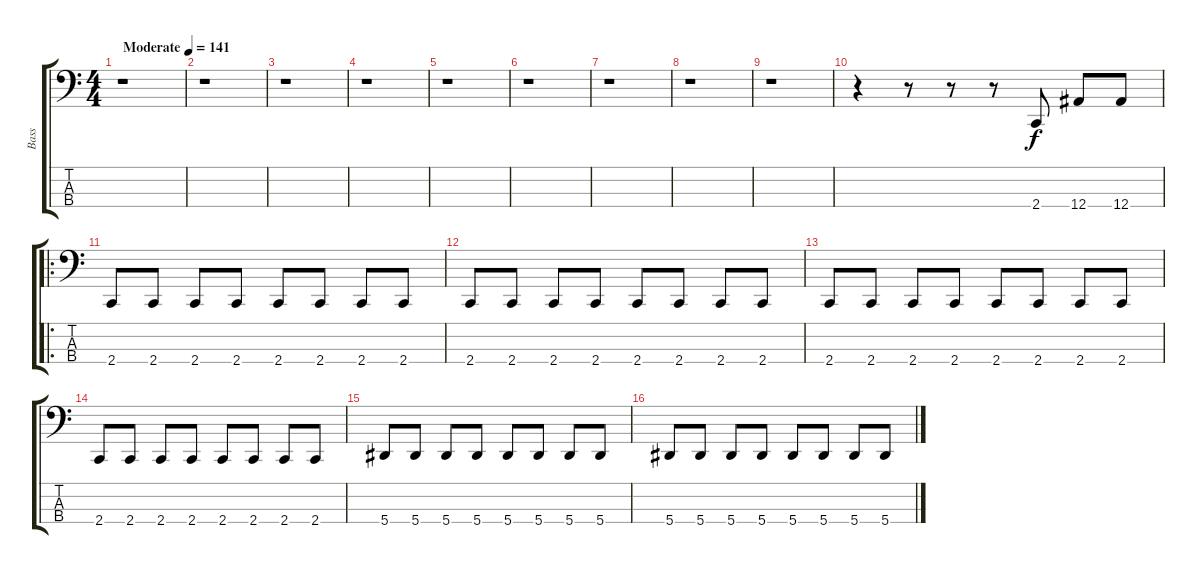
\track ("Bass" "Bass") {solo instrument electricbasspick}
\staff {score tabs}
\tuning (Eb2 Bb1 F1 Bb0) {hide}
\ts (4 4)
\tempo (141 "Moderate")
\clef f4
\ks c
r.1{dy f instrument electricbasspick} |
r.1 |
r.1 |
r.1 |
r.1 |
r.1 |
r.1 |
r.1 |
r.1 |
r.4 r.8 r.8 r.8 2.4.8 12.4.8 12.4.8 |
\ro
2.4.8 2.4.8 2.4.8 2.4.8 2.4.8 2.4.8 2.4.8 2.4.8 |
2.4.8 2.4.8 2.4.8 2.4.8 2.4.8 2.4.8 2.4.8 2.4.8 |
2.4.8 2.4.8 2.4.8 2.4.8 2.4.8 2.4.8 2.4.8 2.4.8 |
2.4.8 2.4.8 2.4.8 2.4.8 2.4.8 2.4.8 2.4.8 2.4.8 |
5.4.8 5.4.8 5.4.8 5.4.8 5.4.8 5.4.8 5.4.8 5.4.8 |
5.4.8 5.4.8 5.4.8 5.4.8 5.4.8 5.4.8 5.4.8 5.4.8
